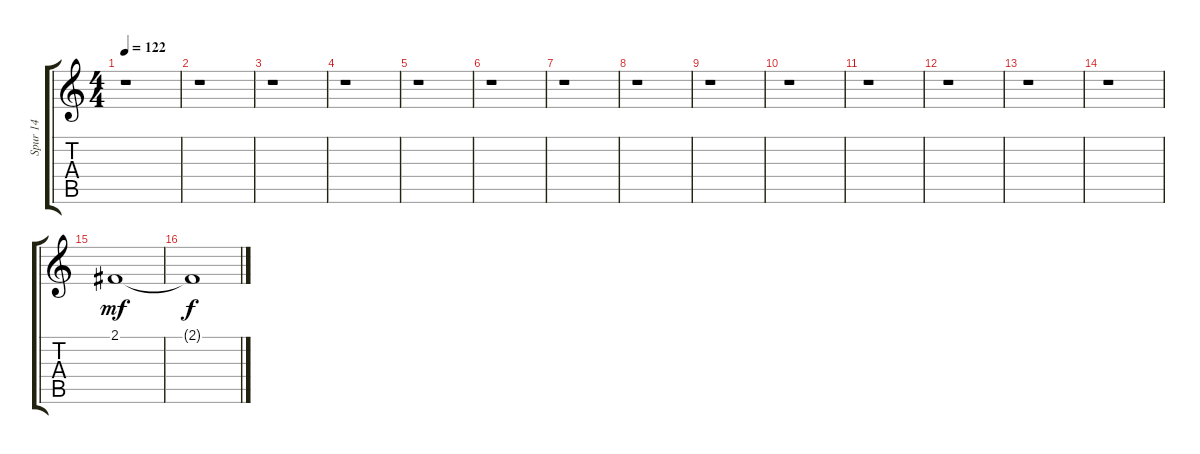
\track ("Spur 14" "Spur 14") {instrument pad5bowed}
\staff {score tabs}
\tuning (E4 B3 G3 D3 A2 E2) {hide}
\ts (4 4)
\tempo 122
\clef g2
\ks c
r.1{dy mf} |
r.1 |
r.1 |
r.1 |
r.1 |
r.1 |
r.1 |
r.1 |
r.1 |
r.1 |
r.1 |
r.1 |
r.1 |
r.1 |
2.1.1 |
2.1{t}.1{dy f}
